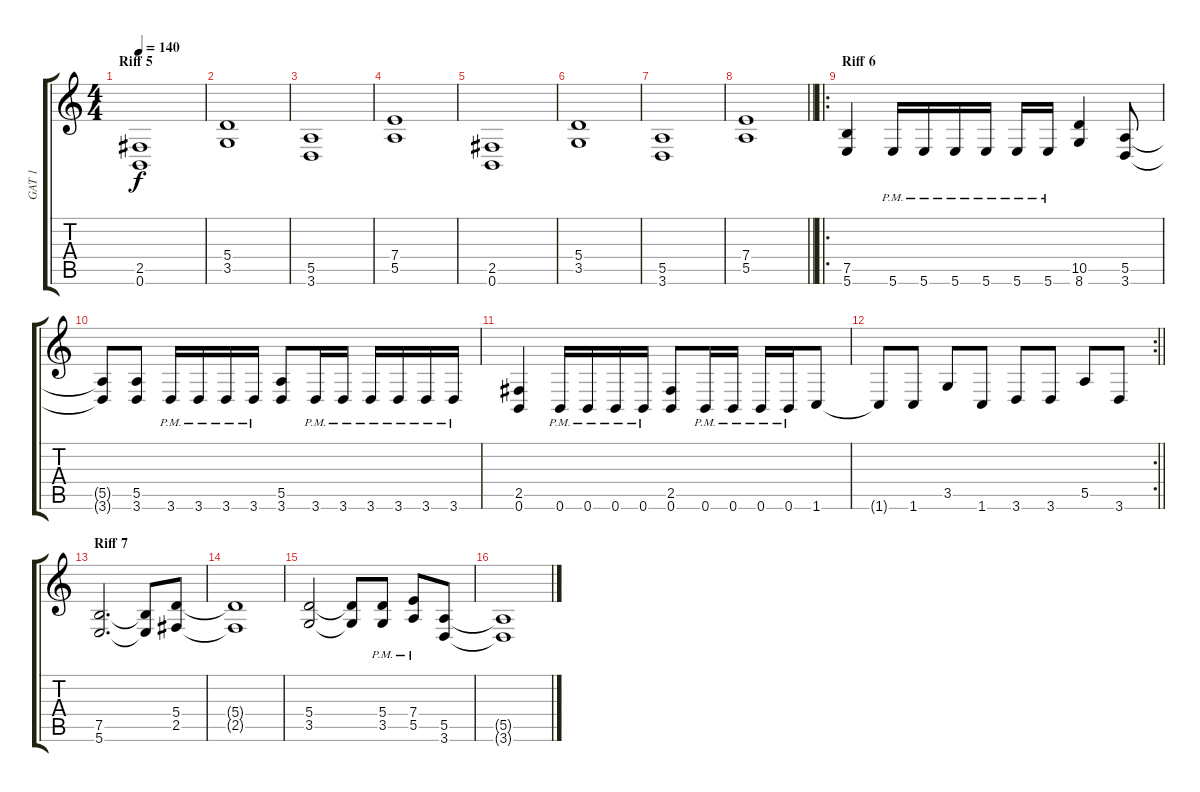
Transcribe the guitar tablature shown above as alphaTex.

\track ("GAT 1" "GAT 1") {instrument distortionguitar}
\staff {score tabs}
\tuning (B3 Gb3 D3 A2 E2 B1) {hide}
\ts (4 4)
\section ("" "Riff 5")
\tempo 140
\clef g2
\ks c
(2.5 0.6).1{dy f} |
(5.4 3.5).1 |
(5.5 3.6).1 |
(7.4 5.5).1 |
(2.5 0.6).1 |
(5.4 3.5).1 |
(5.5 3.6).1 |
\barLineRight lightlight
(7.4 5.5).1 |
\ro
\section ("" "Riff 6")
(7.5 5.6).4 5.6{pm}.16 5.6{pm}.16 5.6{pm}.16 5.6{pm}.16 5.6{pm}.16 5.6{pm}.16 (10.5 8.6).4 (5.5 3.6).8 |
(5.5{t} 3.6{t}).8 (5.5 3.6).8 3.6{pm}.16 3.6{pm}.16 3.6{pm}.16 3.6{pm}.16 (5.5 3.6).8 3.6{pm}.16 3.6{pm}.16 3.6{pm}.16 3.6{pm}.16 3.6{pm}.16 3.6{pm}.16 |
(2.5 0.6).4 0.6{pm}.16 0.6{pm}.16 0.6{pm}.16 0.6{pm}.16 (2.5 0.6).8 0.6{pm}.16 0.6{pm}.16 0.6{pm}.16 0.6{pm}.16 1.6.8 |
\rc 2
\barLineRight lightlight
1.6{t}.8 1.6.8 3.5.8 1.6.8 3.6.8 3.6.8 5.5.8 3.6.8 |
\section ("" "Riff 7")
(7.5 5.6).2{d} (7.5{t} 5.6{t}).8 (5.4 2.5).8 |
(5.4{t} 2.5{t}).1 |
(5.4 3.5).2 (5.4{t} 3.5{t}).8 (5.4{pm} 3.5{pm}).8 (7.4{pm} 5.5{pm}).8 (5.5 3.6).8 |
(5.5{t} 3.6{t}).1
